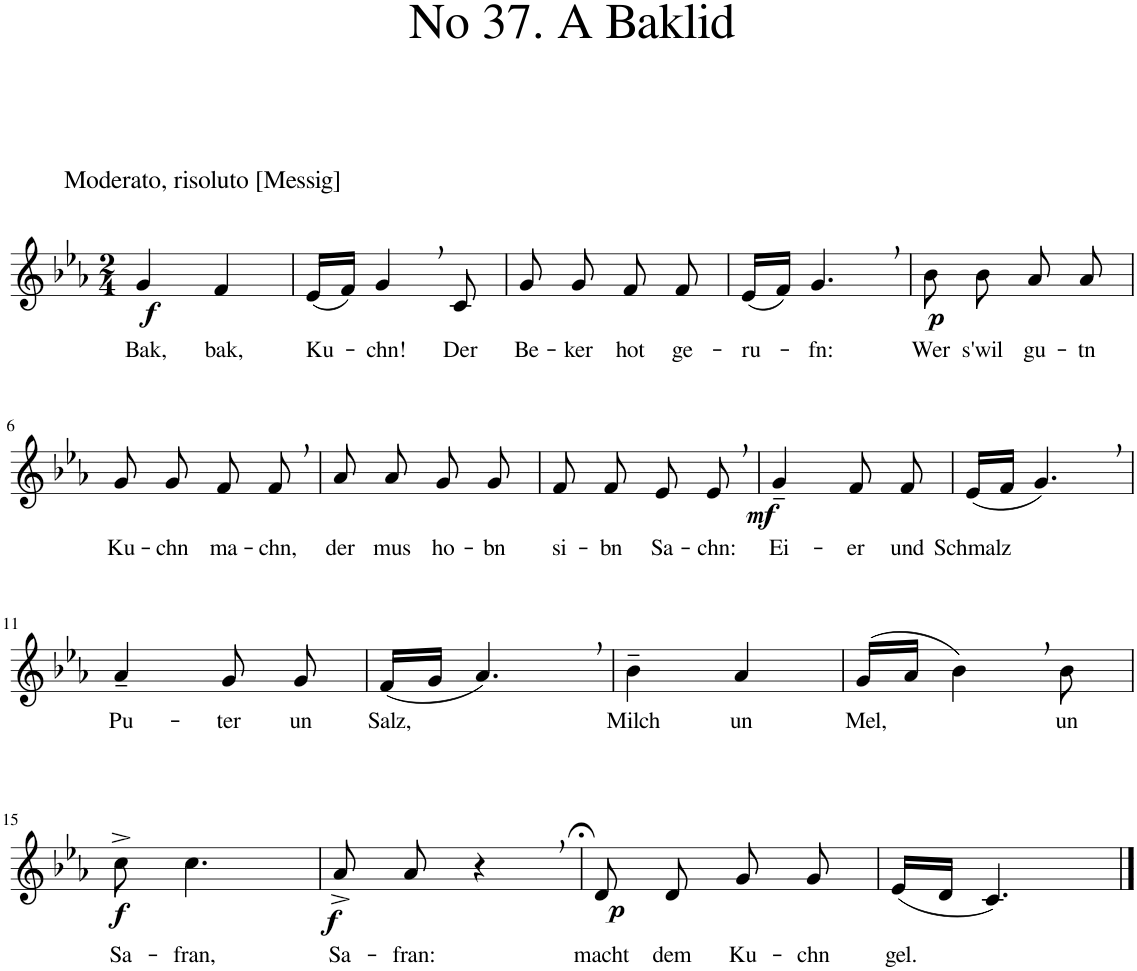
**kern	**text	**dynam
*part1	*part1	*part1
*staff1	*staff1	*staff1
*I"Klavier	*	*
*I'Klav.	*	*
*clefG2	*	*
*k[b-e-a-]	*	*
*M2/4	*	*
=1	=1	=1
!LO:TX:a:t=Moderato, risoluto [Messig]	!	!
!	!LO:LY:b	!LO:DY:b
4g/	Bak,	f
!	!LO:LY:b	!
4f/	bak,	.
=2	=2	=2
!	!LO:LY:b	!
(16e-/LL	Ku-	.
16f/JJ)	.	.
!	!LO:LY:b	!
4g,/	-chn!	.
!	!LO:LY:b	!
8c/	Der	.
=3	=3	=3
!	!LO:LY:b	!
8g/	Be-	.
!	!LO:LY:b	!
8g/	-ker	.
!	!LO:LY:b	!
8f/	hot	.
!	!LO:LY:b	!
8f/	ge-	.
=4	=4	=4
!	!LO:LY:b	!
(16e-/LL	-ru-	.
16f/JJ)	.	.
!	!LO:LY:b	!
4.g,/	-fn:	.
=5	=5	=5
!	!LO:LY:b	!LO:DY:b
8b-\	Wer	p
!	!LO:LY:b	!
8b-\	s'wil	.
!	!LO:LY:b	!
8a-/	gu-	.
!	!LO:LY:b	!
8a-/	-tn	.
!!LO:LB:g=z
=6	=6	=6
!	!LO:LY:b	!
8g/	Ku-	.
!	!LO:LY:b	!
8g/	-chn	.
!	!LO:LY:b	!
8f/	ma-	.
!	!LO:LY:b	!
8f,/	-chn,	.
=7	=7	=7
!	!LO:LY:b	!
8a-/	der	.
!	!LO:LY:b	!
8a-/	mus	.
!	!LO:LY:b	!
8g/	ho-	.
!	!LO:LY:b	!
8g/	-bn	.
=8	=8	=8
!	!LO:LY:b	!
8f/	si-	.
!	!LO:LY:b	!
8f/	-bn	.
!	!LO:LY:b	!
8e-/	Sa-	.
!	!LO:LY:b	!
8e-,/	-chn:	.
=9	=9	=9
!	!LO:LY:b	!LO:DY:b
4g~/	Ei-	mf
!	!LO:LY:b	!
8f/	-er	.
!	!LO:LY:b	!
8f/	und	.
=10	=10	=10
!	!LO:LY:b	!
(16e-/LL	Schmalz	.
16f/JJ	.	.
4.g,/)	.	.
!!LO:LB:g=z
=11	=11	=11
!	!LO:LY:b	!
4a-~/	Pu-	.
!	!LO:LY:b	!
8g/	-ter	.
!	!LO:LY:b	!
8g/	un	.
=12	=12	=12
!	!LO:LY:b	!
(16f/LL	Salz,	.
16g/JJ	.	.
4.a-,/)	.	.
=13	=13	=13
!	!LO:LY:b	!
4b-~\	Milch	.
!	!LO:LY:b	!
4a-/	un	.
=14	=14	=14
!	!LO:LY:b	!
(16g/LL	Mel,	.
16a-/JJ	.	.
4b-,\)	.	.
!	!LO:LY:b	!
8b-\	un	.
!!LO:LB:g=z
=15	=15	=15
!	!LO:LY:b	!LO:DY:b
8cc^\	Sa-	f
!	!LO:LY:b	!
4.cc\	-fran,	.
=16	=16	=16
!	!LO:LY:b	!LO:DY:b
8a-^/	Sa-	f
!	!LO:LY:b	!
8a-/	-fran:	.
4r	.	.
=17	=17	=17
!	!LO:LY:b	!LO:DY:b
8d/	macht	p
!	!LO:LY:b	!
8d/	dem	.
!	!LO:LY:b	!
8g/	Ku-	.
!	!LO:LY:b	!
8g/	-chn	.
=18	=18	=18
!	!LO:LY:b	!
(16e-/LL	gel.	.
16d/JJ	.	.
4.c/)	.	.
==	==	==
*-	*-	*-
